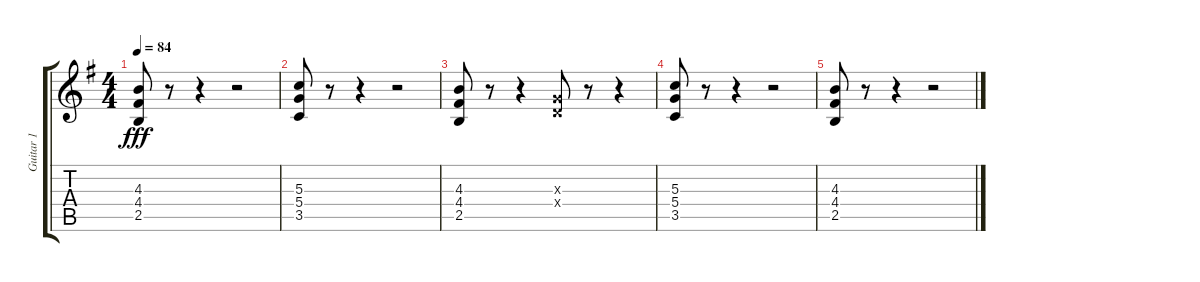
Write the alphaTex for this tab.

\track ("Guitar 1" "Guitar 1") {instrument distortionguitar}
\staff {score tabs}
\tuning (E4 B3 G3 D3 A2 E2) {hide}
\ts (4 4)
\tempo 84
\clef g2
\ks g
(4.3 4.4 2.5).8{dy fff balance 8} r.8 r.4 r.2 |
(5.3 5.4 3.5).8{balance 8} r.8 r.4 r.2 |
(4.3 4.4 2.5).8{balance 8} r.8 r.4 (0.3{x} 0.4{x}).8{balance 8} r.8 r.4 |
(5.3 5.4 3.5).8{balance 8} r.8 r.4 r.2 |
(4.3 4.4 2.5).8{balance 8} r.8 r.4 r.2
